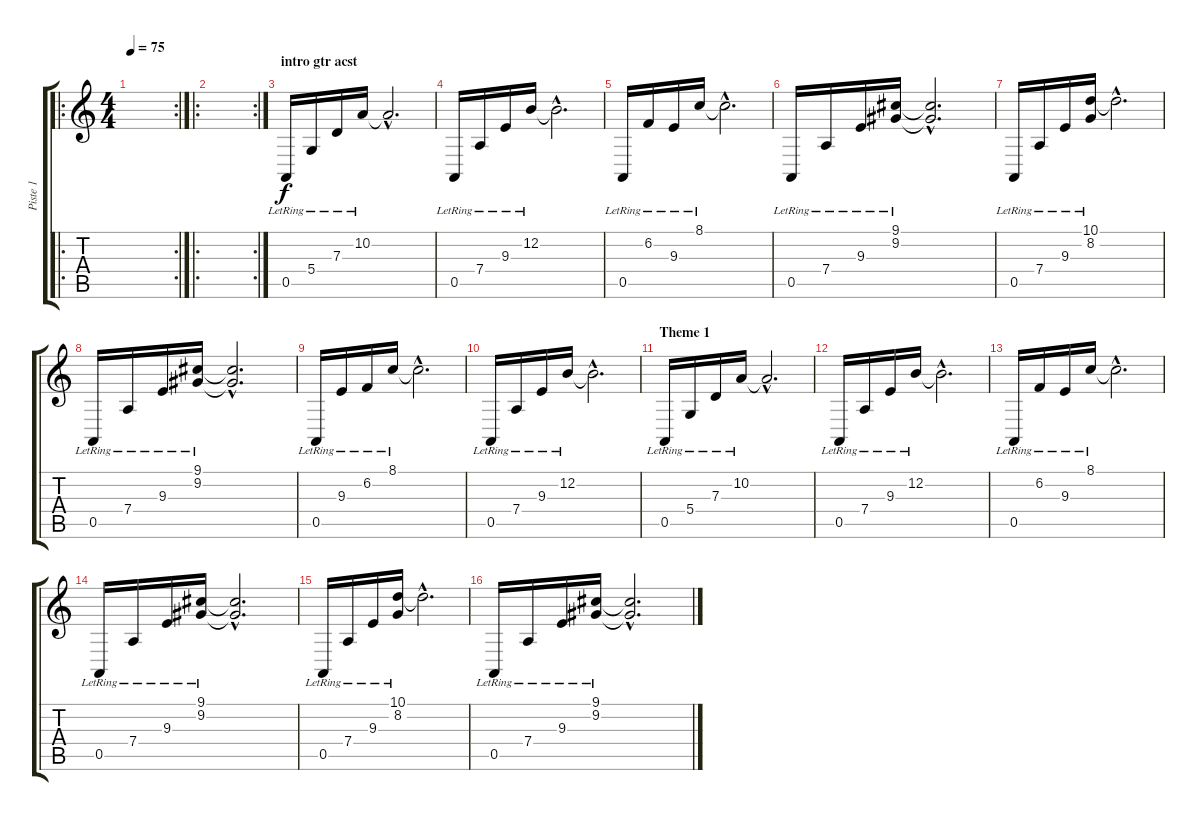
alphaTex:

\track ("Piste 1" "Piste 1") {instrument fx4atmosphere}
\staff {score tabs}
\tuning (E4 B3 G3 D3 A2 E2) {hide}
\ro
\rc 2
\ts (4 4)
\tempo 75
\clef g2
\ks c
|
\ro
\rc 2
|
\section ("" "intro gtr acst")
0.5{lr}.16 5.4{lr}.16 7.3{lr}.16 10.2{lr}.16 10.2{hac t}.2{d} |
0.5{lr}.16 7.4{lr}.16 9.3{lr}.16 12.2{lr}.16 12.2{hac t}.2{d} |
0.5{lr}.16 6.2{lr}.16 9.3{lr}.16 8.1{lr}.16 8.1{hac t}.2{d} |
0.5{lr}.16 7.4{lr}.16 9.3{lr}.16 (9.1{lr} 9.2{lr}).16 (9.1{hac t} 9.2{hac t}).2{d} |
0.5{lr}.16 7.4{lr}.16 9.3{lr}.16 (10.1{lr} 8.2{lr}).16 10.1{hac t}.2{d} |
0.5{lr}.16 7.4{lr}.16 9.3{lr}.16 (9.1{lr} 9.2{lr}).16 (9.1{hac t} 9.2{hac t}).2{d} |
0.5{lr}.16 9.3{lr}.16 6.2{lr}.16 8.1{lr}.16 8.1{hac t}.2{d} |
0.5{lr}.16 7.4{lr}.16 9.3{lr}.16 12.2{lr}.16 12.2{hac t}.2{d} |
\section ("" "Theme 1")
0.5{lr}.16 5.4{lr}.16 7.3{lr}.16 10.2{lr}.16 10.2{hac t}.2{d} |
0.5{lr}.16 7.4{lr}.16 9.3{lr}.16 12.2{lr}.16 12.2{hac t}.2{d} |
0.5{lr}.16 6.2{lr}.16 9.3{lr}.16 8.1{lr}.16 8.1{hac t}.2{d} |
0.5{lr}.16 7.4{lr}.16 9.3{lr}.16 (9.1{lr} 9.2{lr}).16 (9.1{hac t} 9.2{hac t}).2{d} |
0.5{lr}.16 7.4{lr}.16 9.3{lr}.16 (10.1{lr} 8.2{lr}).16 10.1{hac t}.2{d} |
0.5{lr}.16 7.4{lr}.16 9.3{lr}.16 (9.1{lr} 9.2{lr}).16 (9.1{hac t} 9.2{hac t}).2{d}
